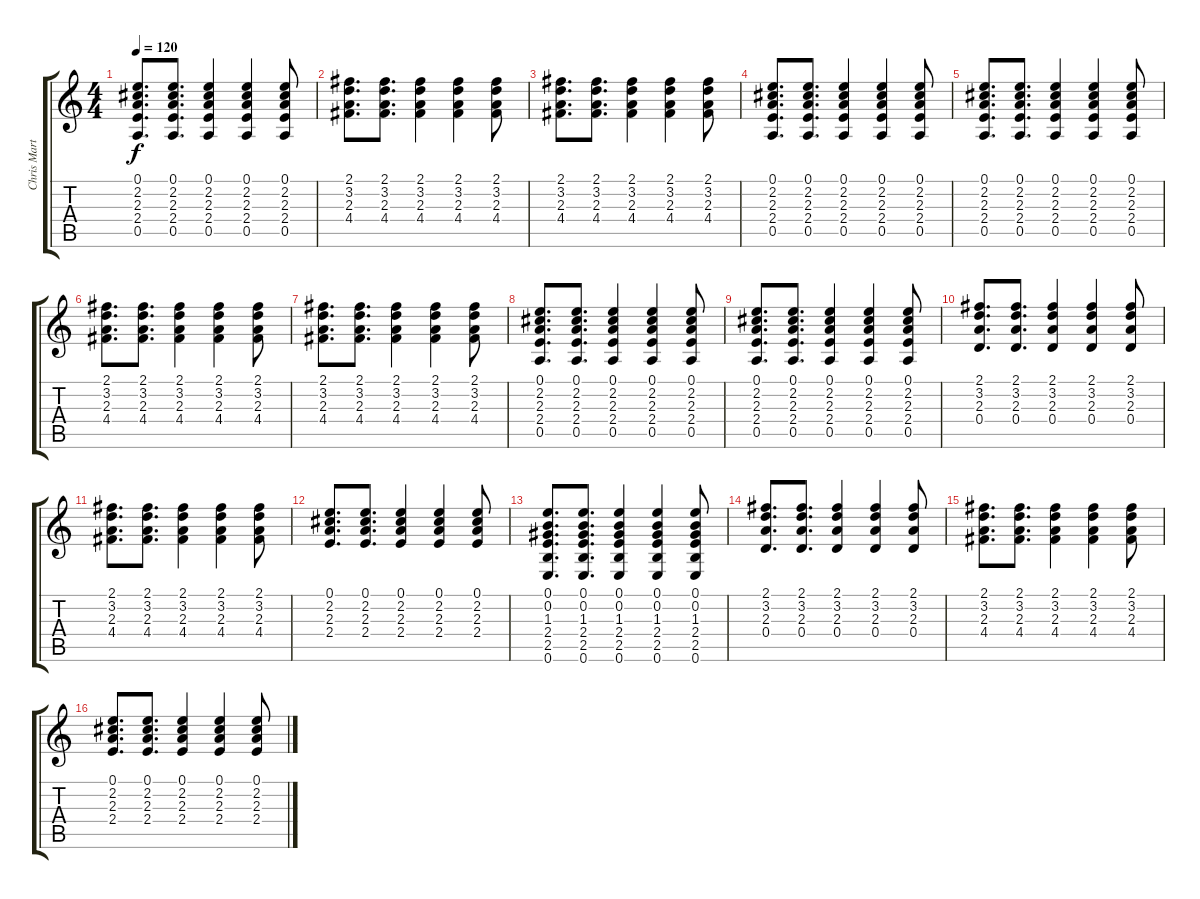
\track ("Chris Martin" "Chris Mart") {instrument acousticguitarsteel}
\staff {score tabs}
\tuning (E4 B3 G3 D3 A2 E2) {hide}
\ts (4 4)
\tempo 120
\clef g2
\ks c
(0.1 2.2 2.3 2.4 0.5).8{d dy f} (0.1 2.2 2.3 2.4 0.5).8{d} (0.1 2.2 2.3 2.4 0.5).4 (0.1 2.2 2.3 2.4 0.5).4 (0.1 2.2 2.3 2.4 0.5).8 |
(2.1 3.2 2.3 4.4).8{d} (2.1 3.2 2.3 4.4).8{d} (2.1 3.2 2.3 4.4).4 (2.1 3.2 2.3 4.4).4 (2.1 3.2 2.3 4.4).8 |
(2.1 3.2 2.3 4.4).8{d} (2.1 3.2 2.3 4.4).8{d} (2.1 3.2 2.3 4.4).4 (2.1 3.2 2.3 4.4).4 (2.1 3.2 2.3 4.4).8 |
(0.1 2.2 2.3 2.4 0.5).8{d} (0.1 2.2 2.3 2.4 0.5).8{d} (0.1 2.2 2.3 2.4 0.5).4 (0.1 2.2 2.3 2.4 0.5).4 (0.1 2.2 2.3 2.4 0.5).8 |
(0.1 2.2 2.3 2.4 0.5).8{d} (0.1 2.2 2.3 2.4 0.5).8{d} (0.1 2.2 2.3 2.4 0.5).4 (0.1 2.2 2.3 2.4 0.5).4 (0.1 2.2 2.3 2.4 0.5).8 |
(2.1 3.2 2.3 4.4).8{d} (2.1 3.2 2.3 4.4).8{d} (2.1 3.2 2.3 4.4).4 (2.1 3.2 2.3 4.4).4 (2.1 3.2 2.3 4.4).8 |
(2.1 3.2 2.3 4.4).8{d} (2.1 3.2 2.3 4.4).8{d} (2.1 3.2 2.3 4.4).4 (2.1 3.2 2.3 4.4).4 (2.1 3.2 2.3 4.4).8 |
(0.1 2.2 2.3 2.4 0.5).8{d} (0.1 2.2 2.3 2.4 0.5).8{d} (0.1 2.2 2.3 2.4 0.5).4 (0.1 2.2 2.3 2.4 0.5).4 (0.1 2.2 2.3 2.4 0.5).8 |
(0.1 2.2 2.3 2.4 0.5).8{d} (0.1 2.2 2.3 2.4 0.5).8{d} (0.1 2.2 2.3 2.4 0.5).4 (0.1 2.2 2.3 2.4 0.5).4 (0.1 2.2 2.3 2.4 0.5).8 |
(2.1 3.2 2.3 0.4).8{d} (2.1 3.2 2.3 0.4).8{d} (2.1 3.2 2.3 0.4).4 (2.1 3.2 2.3 0.4).4 (2.1 3.2 2.3 0.4).8 |
(2.1 3.2 2.3 4.4).8{d} (2.1 3.2 2.3 4.4).8{d} (2.1 3.2 2.3 4.4).4 (2.1 3.2 2.3 4.4).4 (2.1 3.2 2.3 4.4).8 |
(0.1 2.2 2.3 2.4).8{d} (0.1 2.2 2.3 2.4).8{d} (0.1 2.2 2.3 2.4).4 (0.1 2.2 2.3 2.4).4 (0.1 2.2 2.3 2.4).8 |
(0.1 0.2 1.3 2.4 2.5 0.6).8{d} (0.1 0.2 1.3 2.4 2.5 0.6).8{d} (0.1 0.2 1.3 2.4 2.5 0.6).4 (0.1 0.2 1.3 2.4 2.5 0.6).4 (0.1 0.2 1.3 2.4 2.5 0.6).8 |
(2.1 3.2 2.3 0.4).8{d} (2.1 3.2 2.3 0.4).8{d} (2.1 3.2 2.3 0.4).4 (2.1 3.2 2.3 0.4).4 (2.1 3.2 2.3 0.4).8 |
(2.1 3.2 2.3 4.4).8{d} (2.1 3.2 2.3 4.4).8{d} (2.1 3.2 2.3 4.4).4 (2.1 3.2 2.3 4.4).4 (2.1 3.2 2.3 4.4).8 |
(0.1 2.2 2.3 2.4).8{d} (0.1 2.2 2.3 2.4).8{d} (0.1 2.2 2.3 2.4).4 (0.1 2.2 2.3 2.4).4 (0.1 2.2 2.3 2.4).8
